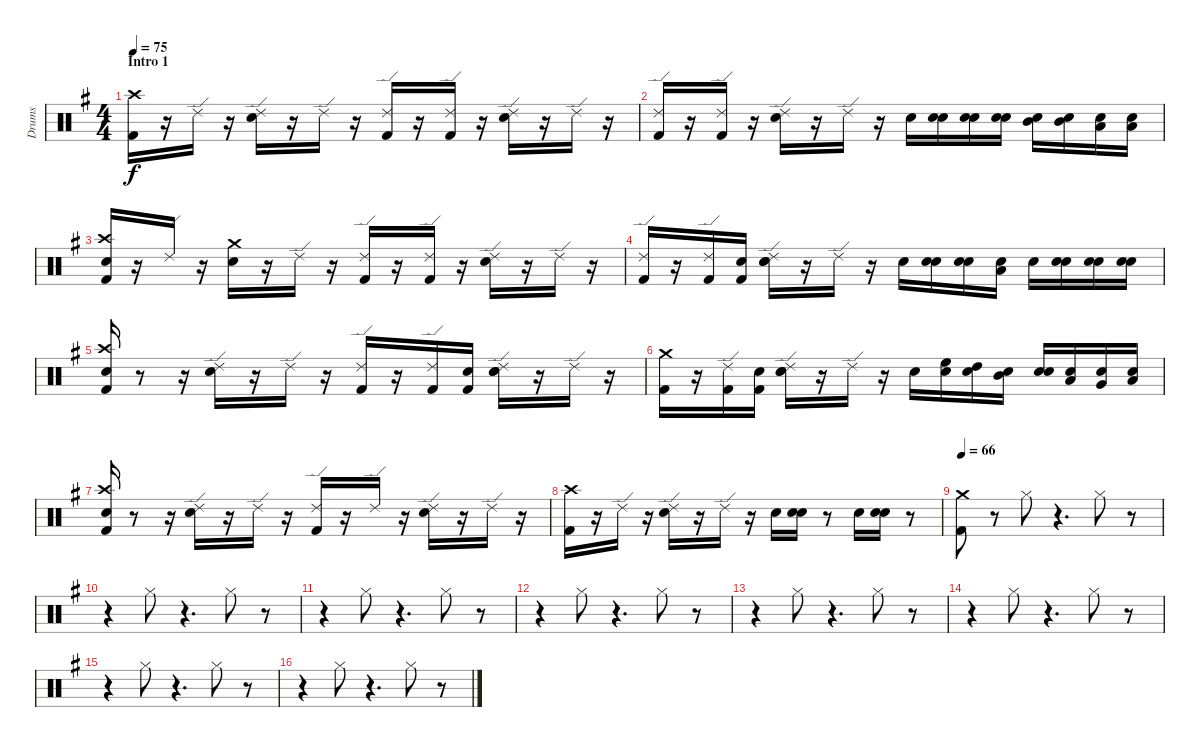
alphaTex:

\track ("Drums" "Drums") {instrument percussion}
\staff {score}
\articulation defaults
\ts (4 4)
\section ("" "Intro 1")
\tempo 75
\clef neutral
\ks eminor
("Kick (hit) 2" "Crash high (hit)").16{dy f} r.16 "Ride (edge) 2".16 r.16 ("Electric Snare (hit)" "Ride (edge) 2").16 r.16 "Ride (edge) 2".16 r.16 ("Kick (hit) 2" "Ride (edge) 2").16 r.16 ("Kick (hit) 2" "Ride (edge) 2").16 r.16 ("Electric Snare (hit)" "Ride (edge) 2").16 r.16 "Ride (edge) 2".16 r.16 |
("Kick (hit) 2" "Ride (edge) 2").16 r.16 ("Kick (hit) 2" "Ride (edge) 2").16 r.16 ("Electric Snare (hit)" "Ride (edge) 2").16 r.16 "Ride (edge) 2".16 r.16 "Electric Snare (hit)".16 ("Snare (hit)" "Electric Snare (hit)").16 ("Snare (hit)" "Electric Snare (hit)").16 ("Snare (hit)" "Electric Snare (hit)").16 ("Snare (hit)" "Mid Tom (hit)").16 ("Snare (hit)" "Mid Tom (hit)").16 ("Snare (hit)" "Low Tom (hit)").16 ("Snare (hit)" "Low Tom (hit)").16 |
("Snare (hit)" "Kick (hit) 2" "Crash high (hit)").16 r.16 "Ride (edge) 2".16 r.16 ("Electric Snare (hit)" "Crash medium (hit)").16 r.16 "Ride (edge) 2".16 r.16 ("Kick (hit) 2" "Ride (edge) 2").16 r.16 ("Kick (hit) 2" "Ride (edge) 2").16 r.16 ("Electric Snare (hit)" "Ride (edge) 2").16 r.16 "Ride (edge) 2".16 r.16 |
("Kick (hit) 2" "Ride (edge) 2").16 r.16 ("Kick (hit) 2" "Ride (edge) 2").16 ("Snare (hit)" "Kick (hit) 2").16 ("Snare (hit)" "Electric Snare (hit)" "Ride (edge) 2").16 r.16 "Ride (edge) 2".16 r.16 "Electric Snare (hit)".16 ("Snare (hit)" "Electric Snare (hit)").16 ("Snare (hit)" "Electric Snare (hit)").16 ("Snare (hit)" "Low Tom (hit)").16 "Electric Snare (hit)".16 ("Snare (hit)" "Electric Snare (hit)").16 ("Snare (hit)" "Electric Snare (hit)").16 ("Snare (hit)" "Electric Snare (hit)").16 |
("Snare (hit)" "Kick (hit) 2" "Crash high (hit)").16 r.8 r.16 ("Electric Snare (hit)" "Ride (edge) 2").16 r.16 "Ride (edge) 2".16 r.16 ("Kick (hit) 2" "Ride (edge) 2").16 r.16 ("Kick (hit) 2" "Ride (edge) 2").16 ("Snare (hit)" "Kick (hit) 2").16 ("Snare (hit)" "Electric Snare (hit)" "Ride (edge) 2").16 r.16 "Ride (edge) 2".16 r.16 |
("Kick (hit) 2" "Crash medium (hit)").16 r.16 ("Kick (hit) 2" "Ride (edge) 2").16 ("Snare (hit)" "Kick (hit) 2").16 ("Snare (hit)" "Electric Snare (hit)" "Ride (edge) 2").16 r.16 "Ride (edge) 2".16 r.16 "Electric Snare (hit)".16 ("Snare (hit)" "High Floor Tom (hit)").16 ("Snare (hit)" "High Tom (hit)").16 ("Snare (hit)" "Mid Tom (hit)").16 ("Snare (hit)" "Electric Snare (hit)").16 ("Snare (hit)" "Low Tom (hit)").16 ("Snare (hit)" "Very Low Tom (hit)").16 ("Snare (hit)" "Low Floor Tom (hit)").16 |
("Snare (hit)" "Kick (hit) 2" "Crash high (hit)").16 r.8 r.16 ("Electric Snare (hit)" "Ride (edge) 2").16 r.16 "Ride (edge) 2".16 r.16 ("Kick (hit) 2" "Ride (edge) 2").16 r.16 "Ride (edge) 2".16 r.16 ("Electric Snare (hit)" "Ride (edge) 2").16 r.16 "Ride (edge) 2".16 r.16 |
("Kick (hit) 2" "Crash high (hit)").16 r.16 "Ride (edge) 2".16 r.16 ("Electric Snare (hit)" "Ride (edge) 2").16 r.16 "Ride (edge) 2".16 r.16 "Electric Snare (hit)".16 ("Snare (hit)" "Electric Snare (hit)").16 r.8 "Electric Snare (hit)".16 ("Snare (hit)" "Electric Snare (hit)").16 r.8 |
\tempo 66
("Kick (hit) 2" "Crash medium (hit)").8 r.8 "Hi-Hat (closed)".8 r.4{d} "Hi-Hat (closed)".8 r.8 |
r.4 "Hi-Hat (closed)".8 r.4{d} "Hi-Hat (closed)".8 r.8 |
r.4 "Hi-Hat (closed)".8 r.4{d} "Hi-Hat (closed)".8 r.8 |
r.4 "Hi-Hat (closed)".8 r.4{d} "Hi-Hat (closed)".8 r.8 |
r.4 "Hi-Hat (closed)".8 r.4{d} "Hi-Hat (closed)".8 r.8 |
r.4 "Hi-Hat (closed)".8 r.4{d} "Hi-Hat (closed)".8 r.8 |
r.4 "Hi-Hat (closed)".8 r.4{d} "Hi-Hat (closed)".8 r.8 |
r.4 "Hi-Hat (closed)".8 r.4{d} "Hi-Hat (closed)".8 r.8
